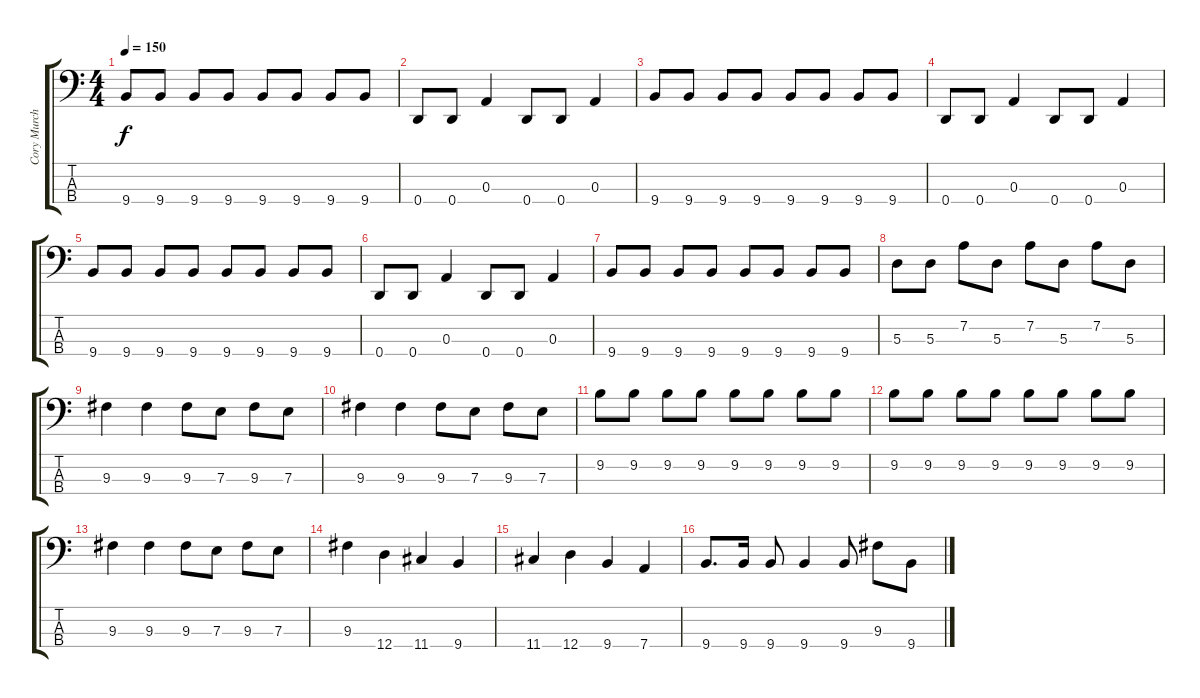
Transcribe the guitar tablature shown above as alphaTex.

\track ("Cory Murchy" "Cory Murch") {instrument electricbassfinger}
\staff {score tabs}
\tuning (G2 D2 A1 D1) {hide}
\ts (4 4)
\tempo 150
\clef f4
\ks c
9.4.8{dy f} 9.4.8 9.4.8 9.4.8 9.4.8 9.4.8 9.4.8 9.4.8 |
0.4.8 0.4.8 0.3.4 0.4.8 0.4.8 0.3.4 |
9.4.8 9.4.8 9.4.8 9.4.8 9.4.8 9.4.8 9.4.8 9.4.8 |
0.4.8 0.4.8 0.3.4 0.4.8 0.4.8 0.3.4 |
9.4.8 9.4.8 9.4.8 9.4.8 9.4.8 9.4.8 9.4.8 9.4.8 |
0.4.8 0.4.8 0.3.4 0.4.8 0.4.8 0.3.4 |
9.4.8 9.4.8 9.4.8 9.4.8 9.4.8 9.4.8 9.4.8 9.4.8 |
5.3.8 5.3.8 7.2.8 5.3.8 7.2.8 5.3.8 7.2.8 5.3.8 |
9.3.4 9.3.4 9.3.8 7.3.8 9.3.8 7.3.8 |
9.3.4 9.3.4 9.3.8 7.3.8 9.3.8 7.3.8 |
9.2.8 9.2.8 9.2.8 9.2.8 9.2.8 9.2.8 9.2.8 9.2.8 |
9.2.8 9.2.8 9.2.8 9.2.8 9.2.8 9.2.8 9.2.8 9.2.8 |
9.3.4 9.3.4 9.3.8 7.3.8 9.3.8 7.3.8 |
9.3.4 12.4.4 11.4.4 9.4.4 |
11.4.4 12.4.4 9.4.4 7.4.4 |
9.4.8{d} 9.4.16 9.4.8 9.4.4 9.4.8 9.3.8 9.4.8
